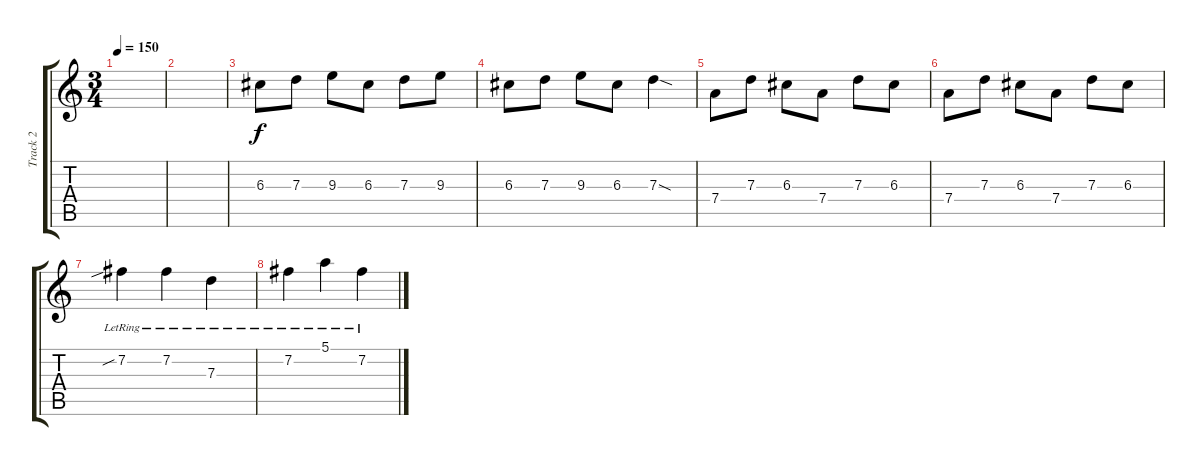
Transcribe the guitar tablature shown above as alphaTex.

\track ("Track 2" "Track 2") {instrument electricguitarmuted}
\staff {score tabs}
\tuning (E4 B3 G3 D3 A2 E2) {hide}
\ts (3 4)
\tempo 150
\clef g2
\ks c
|
|
6.3.8 7.3.8 9.3.8 6.3.8 7.3.8 9.3.8 |
6.3.8 7.3.8 9.3.8 6.3.8 7.3{sod}.4 |
7.4.8 7.3.8 6.3.8 7.4.8 7.3.8 6.3.8 |
7.4.8 7.3.8 6.3.8 7.4.8 7.3.8 6.3.8 |
7.2{sib lr}.4 7.2{lr}.4 7.3{lr}.4 |
7.2{lr}.4 5.1{lr}.4 7.2{lr}.4
